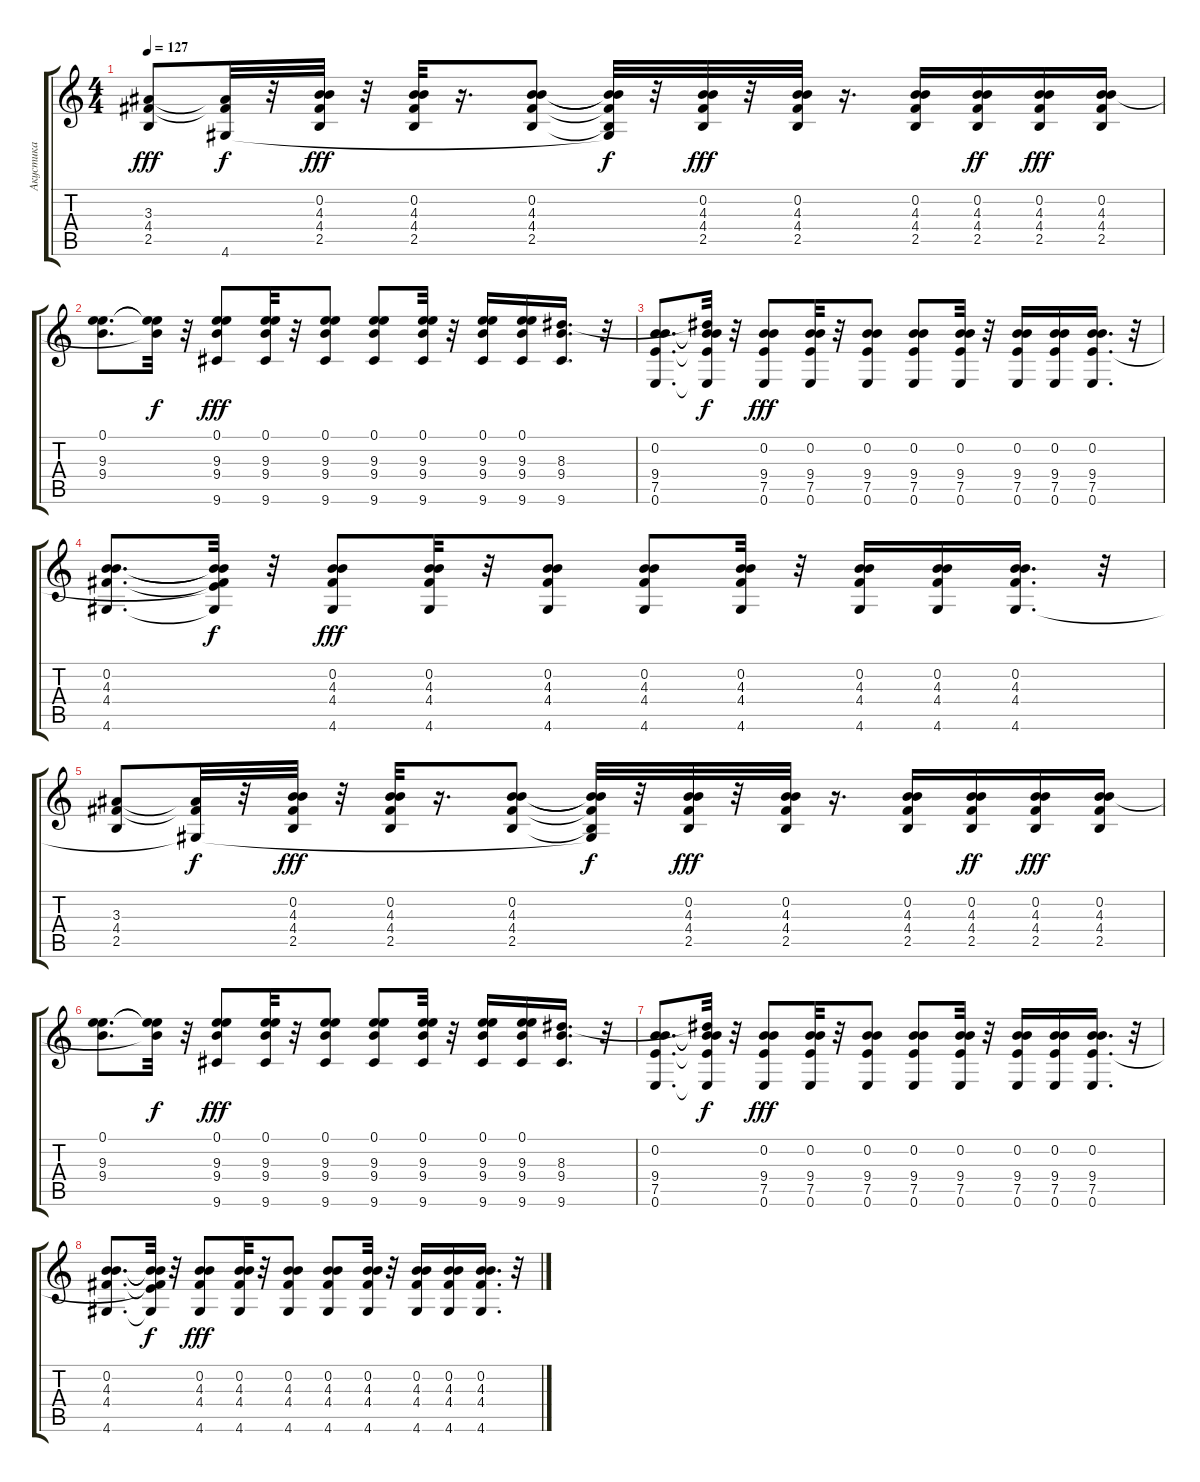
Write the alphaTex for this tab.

\track ("Акустика" "Акустика") {instrument acousticguitarsteel}
\staff {score tabs}
\tuning (E4 B3 G3 D3 A2 E2) {hide}
\ts (4 4)
\tempo 127
\clef g2
\ks c
(3.3 4.4 2.5).8{dy fff} (3.3{t} 4.4{t} 4.6{t}).32{dy f} r.32 (0.2 4.3 4.4 2.5).32{dy fff} r.32 (0.2 4.3 4.4 2.5).32 r.16{d} (0.2 4.3 4.4 2.5).8 (0.2{t} 4.3{t} 4.4{t} 2.5{t} 4.6{t}).32{dy f} r.32 (0.2 4.3 4.4 2.5).32{dy fff} r.32 (0.2 4.3 4.4 2.5).32 r.16{d} (0.2 4.3 4.4 2.5).16 (0.2 4.3 4.4 2.5).16{dy ff} (0.2 4.3 4.4 2.5).16{dy fff} (0.2 4.3 4.4 2.5).16 |
(0.1 9.3 9.4).8{d} (0.1{t} 0.2{t} 9.3{t}).32{dy f} r.32 (0.1 9.3 9.4 9.6).8{dy fff} (0.1 9.3 9.4 9.6).32 r.32 (0.1 9.3 9.4 9.6).8 (0.1 9.3 9.4 9.6).8 (0.1 9.3 9.4 9.6).32 r.32 (0.1 9.3 9.4 9.6).16 (0.1 9.3 9.4 9.6).16 (8.3 9.4 9.6).16{d} r.32 |
(0.2 9.4 7.5 0.6).8{d} (0.2{t} 8.3{t} 9.4{t} 7.5{t} 0.6{t}).32{dy f} r.32 (0.2 9.4 7.5 0.6).8{dy fff} (0.2 9.4 7.5 0.6).32 r.32 (0.2 9.4 7.5 0.6).8 (0.2 9.4 7.5 0.6).8 (0.2 9.4 7.5 0.6).32 r.32 (0.2 9.4 7.5 0.6).16 (0.2 9.4 7.5 0.6).16 (0.2 9.4 7.5 0.6).16{d} r.32 |
(0.2 4.3 4.4 4.6).8{d} (0.2{t} 4.3{t} 4.4{t} 7.5{t} 4.6{t}).32{dy f} r.32 (0.2 4.3 4.4 4.6).8{dy fff} (0.2 4.3 4.4 4.6).32 r.32 (0.2 4.3 4.4 4.6).8 (0.2 4.3 4.4 4.6).8 (0.2 4.3 4.4 4.6).32 r.32 (0.2 4.3 4.4 4.6).16 (0.2 4.3 4.4 4.6).16 (0.2 4.3 4.4 4.6).16{d} r.32 |
(3.3 4.4 2.5).8 (3.3{t} 4.4{t} 4.6{t}).32{dy f} r.32 (0.2 4.3 4.4 2.5).32{dy fff} r.32 (0.2 4.3 4.4 2.5).32 r.16{d} (0.2 4.3 4.4 2.5).8 (0.2{t} 4.3{t} 4.4{t} 2.5{t} 4.6{t}).32{dy f} r.32 (0.2 4.3 4.4 2.5).32{dy fff} r.32 (0.2 4.3 4.4 2.5).32 r.16{d} (0.2 4.3 4.4 2.5).16 (0.2 4.3 4.4 2.5).16{dy ff} (0.2 4.3 4.4 2.5).16{dy fff} (0.2 4.3 4.4 2.5).16 |
(0.1 9.3 9.4).8{d} (0.1{t} 0.2{t} 9.3{t}).32{dy f} r.32 (0.1 9.3 9.4 9.6).8{dy fff} (0.1 9.3 9.4 9.6).32 r.32 (0.1 9.3 9.4 9.6).8 (0.1 9.3 9.4 9.6).8 (0.1 9.3 9.4 9.6).32 r.32 (0.1 9.3 9.4 9.6).16 (0.1 9.3 9.4 9.6).16 (8.3 9.4 9.6).16{d} r.32 |
(0.2 9.4 7.5 0.6).8{d} (0.2{t} 8.3{t} 9.4{t} 7.5{t} 0.6{t}).32{dy f} r.32 (0.2 9.4 7.5 0.6).8{dy fff} (0.2 9.4 7.5 0.6).32 r.32 (0.2 9.4 7.5 0.6).8 (0.2 9.4 7.5 0.6).8 (0.2 9.4 7.5 0.6).32 r.32 (0.2 9.4 7.5 0.6).16 (0.2 9.4 7.5 0.6).16 (0.2 9.4 7.5 0.6).16{d} r.32 |
(0.2 4.3 4.4 4.6).8{d} (0.2{t} 4.3{t} 4.4{t} 7.5{t} 4.6{t}).32{dy f} r.32 (0.2 4.3 4.4 4.6).8{dy fff} (0.2 4.3 4.4 4.6).32 r.32 (0.2 4.3 4.4 4.6).8 (0.2 4.3 4.4 4.6).8 (0.2 4.3 4.4 4.6).32 r.32 (0.2 4.3 4.4 4.6).16 (0.2 4.3 4.4 4.6).16 (0.2 4.3 4.4 4.6).16{d} r.32
